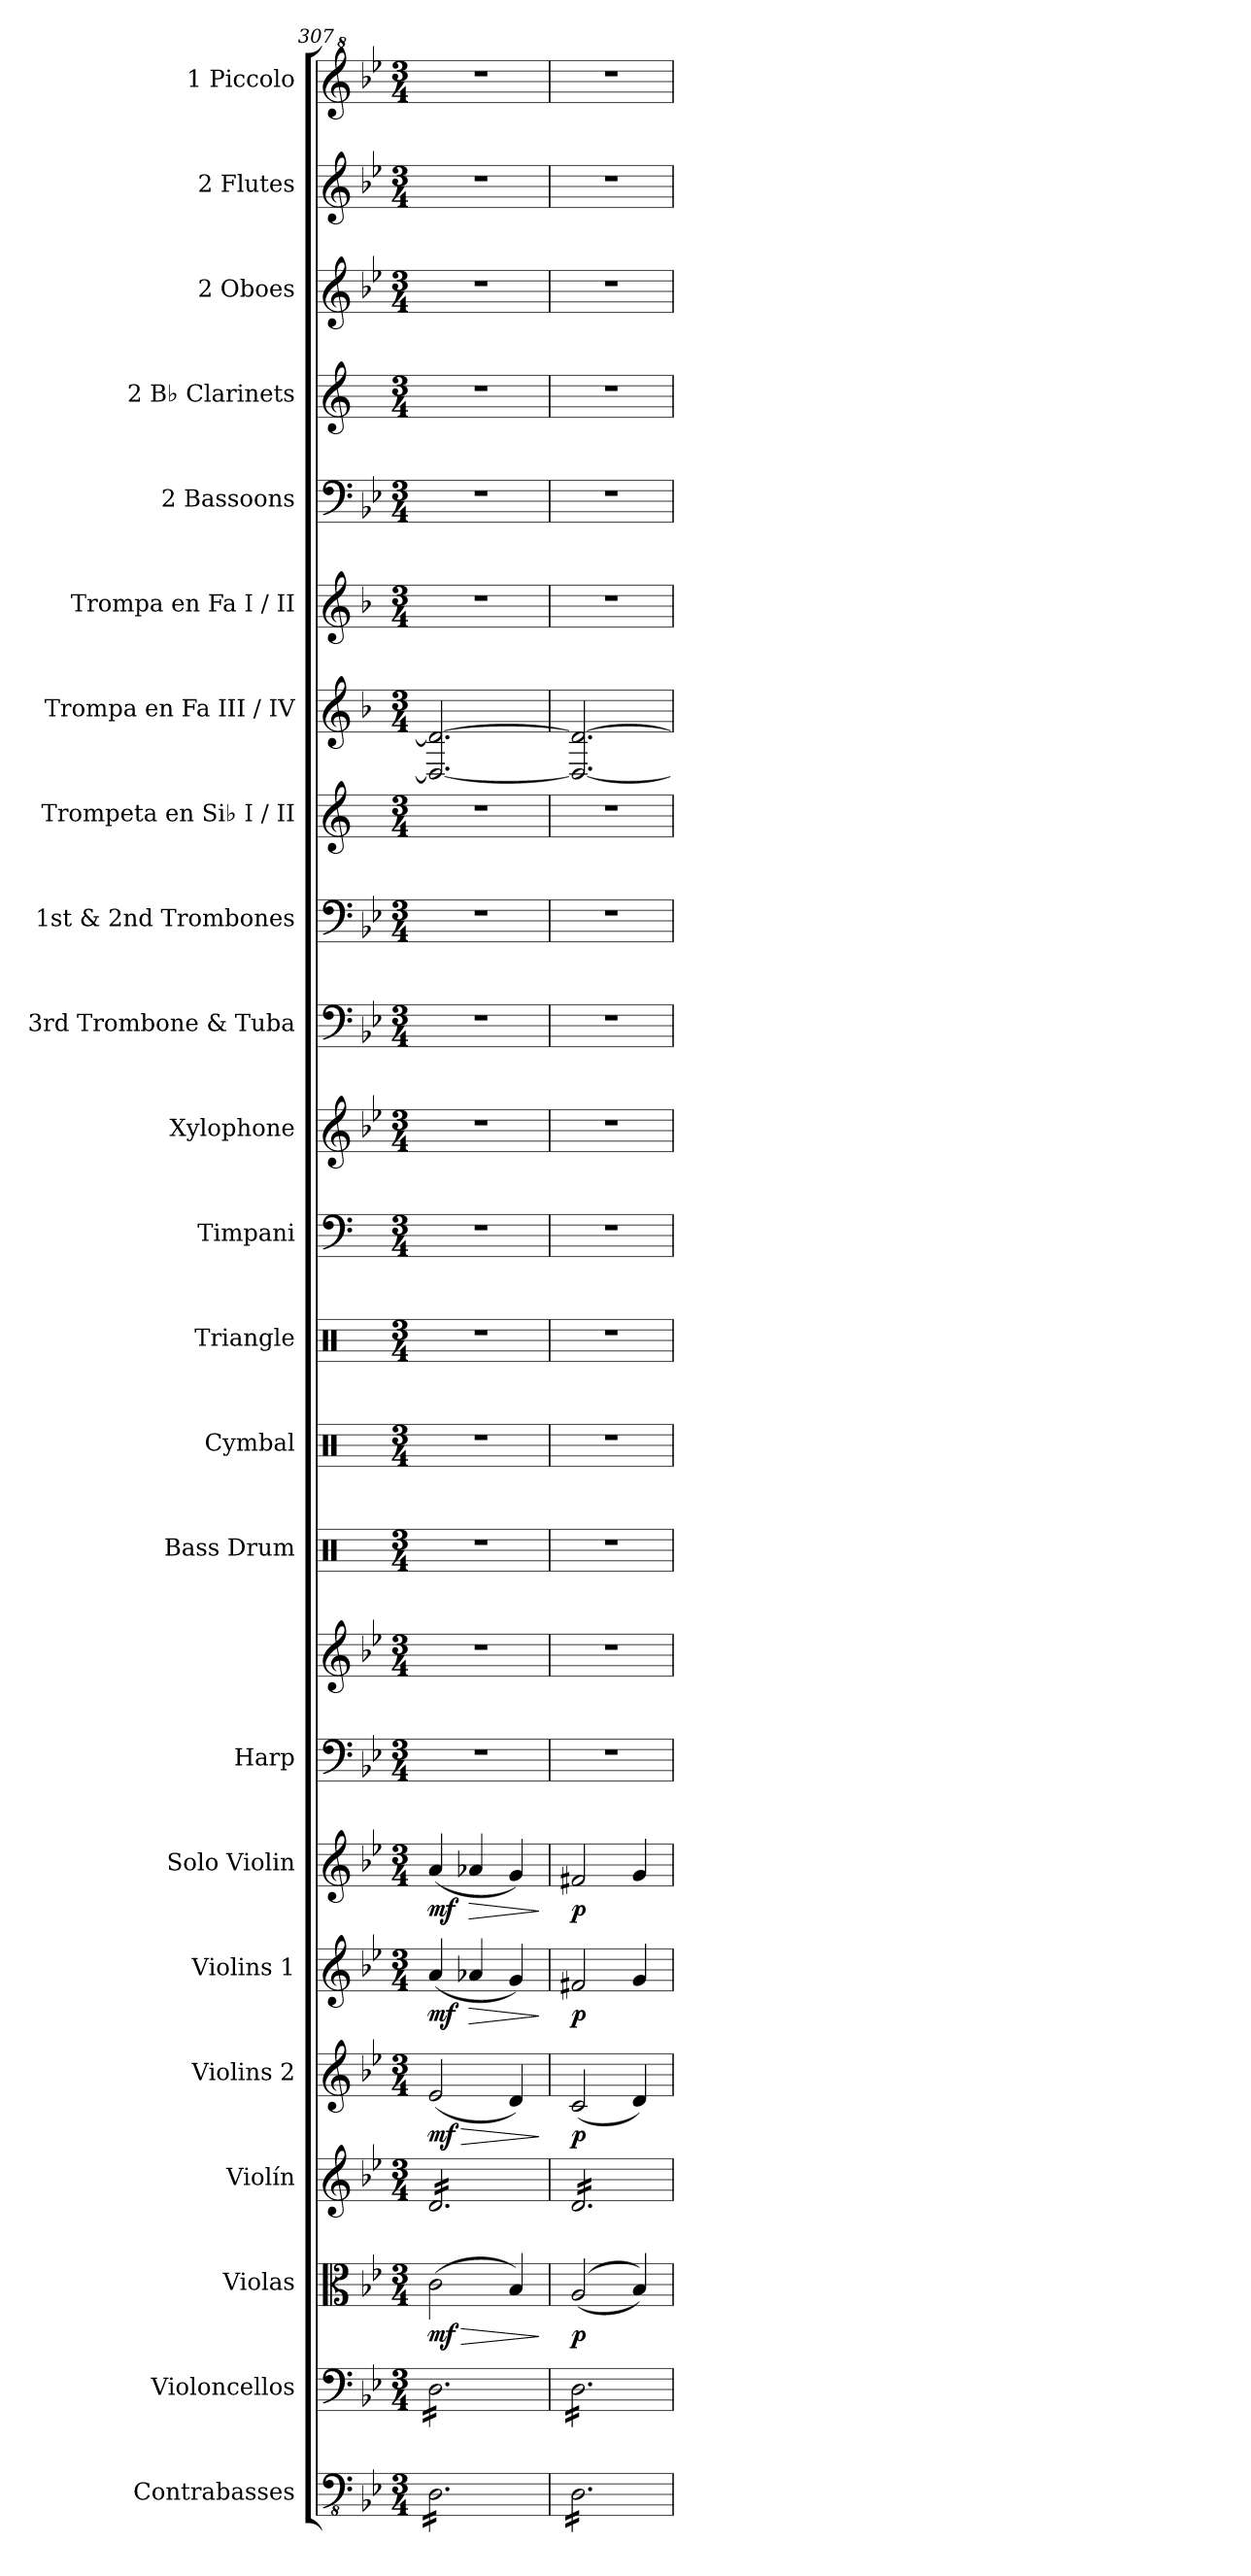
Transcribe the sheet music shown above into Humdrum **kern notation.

**kern	**kern	**kern	**dynam	**kern	**kern	**dynam	**kern	**dynam	**kern	**dynam	**kern	**kern	**kern	**kern	**kern	**kern	**kern	**kern	**kern	**kern	**kern	**kern	**kern	**kern	**kern	**kern	**kern
*part23	*part22	*part21	*part21	*part20	*part19	*part19	*part18	*part18	*part17	*part17	*part16	*part16	*part15	*part14	*part13	*part12	*part11	*part10	*part9	*part8	*part7	*part6	*part5	*part4	*part3	*part2	*part1
*staff24	*staff23	*staff22	*staff22	*staff21	*staff20	*staff20	*staff19	*staff19	*staff18	*staff18	*staff17	*staff16	*staff15	*staff14	*staff13	*staff12	*staff11	*staff10	*staff9	*staff8	*staff7	*staff6	*staff5	*staff4	*staff3	*staff2	*staff1
*I"Contrabasses	*I"Violoncellos	*I"Violas	*	*I"Violín	*I"Violins 2	*	*I"Violins 1	*	*I"Solo Violin	*	*I"Harp	*	*I"Bass Drum	*I"Cymbal	*I"Triangle	*I"Timpani	*I"Xylophone	*I"3rd Trombone     &amp; Tuba	*I"1st &amp; 2nd Trombones	*I"Trompeta en Si♭  I / II	*I"Trompa en Fa   III / IV	*I"Trompa en Fa I / II	*I"2 Bassoons	*I"2 B♭ Clarinets	*I"2 Oboes	*I"2 Flutes	*I"1 Piccolo
*I'Cbs.	*I'Vlcs.	*I'Vlas.	*	*I'Vln.	*I'Vlns. 2	*	*I'Vlns. 1	*	*I'S. Vln.	*	*I'Hrp.	*	*I'B. Dr.	*I'Cym.	*I'Trgl.	*I'Timp.	*I'Xyl.	*I'3rd Trb. &amp; Tba.	*I'1st &amp; 2nd    Trbs.	*I'Tpt. Si♭  I / II	*I'Trmp. Fa   III / IV	*I'Trmp. Fa I / II	*I'2 Bsns.	*I'2 B♭ Cls.	*I'2 Obs.	*I'2 Fls.	*I'1 Picc.
*clefFv4	*clefF4	*clefC3	*	*clefG2	*clefG2	*	*clefG2	*	*clefG2	*	*clefF4	*clefG2	*clefX	*clefX	*clefX	*clefF4	*clefG2	*clefF4	*clefF4	*clefG2	*clefG2	*clefG2	*clefF4	*clefG2	*clefG2	*clefG2	*clefG^2
*	*	*	*	*	*	*	*	*	*	*	*	*	*	*	*	*	*ITrd-7c-12	*	*	*ITrd1c2	*ITrd4c7	*ITrd4c7	*	*ITrd1c2	*	*	*ITrd-7c-12
*k[b-e-]	*k[b-e-]	*k[b-e-]	*	*k[b-e-]	*k[b-e-]	*	*k[b-e-]	*	*k[b-e-]	*	*k[b-e-]	*k[b-e-]	*k[]	*k[]	*k[]	*k[]	*k[b-e-]	*k[b-e-]	*k[b-e-]	*k[b-e-]	*k[b-e-]	*k[b-e-]	*k[b-e-]	*k[b-e-]	*k[b-e-]	*k[b-e-]	*k[b-e-]
*M3/4	*M3/4	*M3/4	*	*M3/4	*M3/4	*	*M3/4	*	*M3/4	*	*M3/4	*M3/4	*M3/4	*M3/4	*M3/4	*M3/4	*M3/4	*M3/4	*M3/4	*M3/4	*M3/4	*M3/4	*M3/4	*M3/4	*M3/4	*M3/4	*M3/4
=307	=307	=307	=307	=307	=307	=307	=307	=307	=307	=307	=307	=307	=307	=307	=307	=307	=307	=307	=307	=307	=307	=307	=307	=307	=307	=307	=307
!	!	!	!LO:HP:b	!	!	!LO:HP:b	!	!	!	!	!	!	!	!	!	!	!	!	!	!	!	!	!	!	!	!	!
!	!	!	!LO:DY:n=1:b	!	!	!LO:DY:n=1:b	!	!LO:DY:b	!	!LO:DY:b	!	!	!	!	!	!	!	!	!	!	!	!	!	!	!	!	!
*tremolo	*	*	*	*	*	*	*	*	*	*	*	*	*	*	*	*	*	*	*	*	*	*	*	*	*	*	*
*	*tremolo	*	*	*	*	*	*	*	*	*	*	*	*	*	*	*	*	*	*	*	*	*	*	*	*	*	*
*	*	*	*	*tremolo	*	*	*	*	*	*	*	*	*	*	*	*	*	*	*	*	*	*	*	*	*	*	*
16DD\LL	16D\LL	(<2c\	> mf	16d/LL	(<2e-/	> mf	(<4a/	mf	(<4a/	mf	2.r	2.r	2.r	2.r	2.r	2.r	2.r	2.r	2.r	2.r	2.GG/_ 2.G/_	2.r	2.r	2.r	2.r	2.r	2.r
16DD\	16D\	.	.	16d/	.	.	.	.	.	.	.	.	.	.	.	.	.	.	.	.	.	.	.	.	.	.	.
16DD\	16D\	.	.	16d/	.	.	.	.	.	.	.	.	.	.	.	.	.	.	.	.	.	.	.	.	.	.	.
16DD\	16D\	.	.	16d/	.	.	.	.	.	.	.	.	.	.	.	.	.	.	.	.	.	.	.	.	.	.	.
!	!	!	!	!	!	!	!	!LO:HP:b	!	!LO:HP:b	!	!	!	!	!	!	!	!	!	!	!	!	!	!	!	!	!
16DD\	16D\	.	.	16d/	.	.	4a-X/	>	4a-X/	>	.	.	.	.	.	.	.	.	.	.	.	.	.	.	.	.	.
16DD\	16D\	.	.	16d/	.	.	.	.	.	.	.	.	.	.	.	.	.	.	.	.	.	.	.	.	.	.	.
16DD\	16D\	.	.	16d/	.	.	.	.	.	.	.	.	.	.	.	.	.	.	.	.	.	.	.	.	.	.	.
16DD\	16D\	.	.	16d/	.	.	.	.	.	.	.	.	.	.	.	.	.	.	.	.	.	.	.	.	.	.	.
16DD\	16D\	4B-/)	.	16d/	4d/)	.	4g/)	.	4g/)	.	.	.	.	.	.	.	.	.	.	.	.	.	.	.	.	.	.
16DD\	16D\	.	.	16d/	.	.	.	.	.	.	.	.	.	.	.	.	.	.	.	.	.	.	.	.	.	.	.
16DD\	16D\	.	.	16d/	.	.	.	.	.	.	.	.	.	.	.	.	.	.	.	.	.	.	.	.	.	.	.
16DD\JJ	16D\JJ	.	.	16d/JJ	.	.	.	.	.	.	.	.	.	.	.	.	.	.	.	.	.	.	.	.	.	.	.
.	.	.	]	.	.	]	.	]	.	]	.	.	.	.	.	.	.	.	.	.	.	.	.	.	.	.	.
=308	=308	=308	=308	=308	=308	=308	=308	=308	=308	=308	=308	=308	=308	=308	=308	=308	=308	=308	=308	=308	=308	=308	=308	=308	=308	=308	=308
!	!	!	!LO:DY:b	!	!	!LO:DY:b	!	!LO:DY:b	!	!LO:DY:b	!	!	!	!	!	!	!	!	!	!	!	!	!	!	!	!	!
16DD\LL	16D\LL	(<(<2A/	p	16d/LL	(<2c/	p	2f#X/	p	2f#X/	p	2.r	2.r	2.r	2.r	2.r	2.r	2.r	2.r	2.r	2.r	2.GG/_ 2.G/_	2.r	2.r	2.r	2.r	2.r	2.r
16DD\	16D\	.	.	16d/	.	.	.	.	.	.	.	.	.	.	.	.	.	.	.	.	.	.	.	.	.	.	.
16DD\	16D\	.	.	16d/	.	.	.	.	.	.	.	.	.	.	.	.	.	.	.	.	.	.	.	.	.	.	.
16DD\	16D\	.	.	16d/	.	.	.	.	.	.	.	.	.	.	.	.	.	.	.	.	.	.	.	.	.	.	.
16DD\	16D\	.	.	16d/	.	.	.	.	.	.	.	.	.	.	.	.	.	.	.	.	.	.	.	.	.	.	.
16DD\	16D\	.	.	16d/	.	.	.	.	.	.	.	.	.	.	.	.	.	.	.	.	.	.	.	.	.	.	.
16DD\	16D\	.	.	16d/	.	.	.	.	.	.	.	.	.	.	.	.	.	.	.	.	.	.	.	.	.	.	.
16DD\	16D\	.	.	16d/	.	.	.	.	.	.	.	.	.	.	.	.	.	.	.	.	.	.	.	.	.	.	.
16DD\	16D\	4B-/))	.	16d/	4d/)	.	4g/	.	4g/	.	.	.	.	.	.	.	.	.	.	.	.	.	.	.	.	.	.
16DD\	16D\	.	.	16d/	.	.	.	.	.	.	.	.	.	.	.	.	.	.	.	.	.	.	.	.	.	.	.
16DD\	16D\	.	.	16d/	.	.	.	.	.	.	.	.	.	.	.	.	.	.	.	.	.	.	.	.	.	.	.
16DD\JJ	16D\JJ	.	.	16d/JJ	.	.	.	.	.	.	.	.	.	.	.	.	.	.	.	.	.	.	.	.	.	.	.
*	*	*	*	*Xtremolo	*	*	*	*	*	*	*	*	*	*	*	*	*	*	*	*	*	*	*	*	*	*	*
*	*Xtremolo	*	*	*	*	*	*	*	*	*	*	*	*	*	*	*	*	*	*	*	*	*	*	*	*	*	*
*Xtremolo	*	*	*	*	*	*	*	*	*	*	*	*	*	*	*	*	*	*	*	*	*	*	*	*	*	*	*
=	=	=	=	=	=	=	=	=	=	=	=	=	=	=	=	=	=	=	=	=	=	=	=	=	=	=	=
*-	*-	*-	*-	*-	*-	*-	*-	*-	*-	*-	*-	*-	*-	*-	*-	*-	*-	*-	*-	*-	*-	*-	*-	*-	*-	*-	*-
